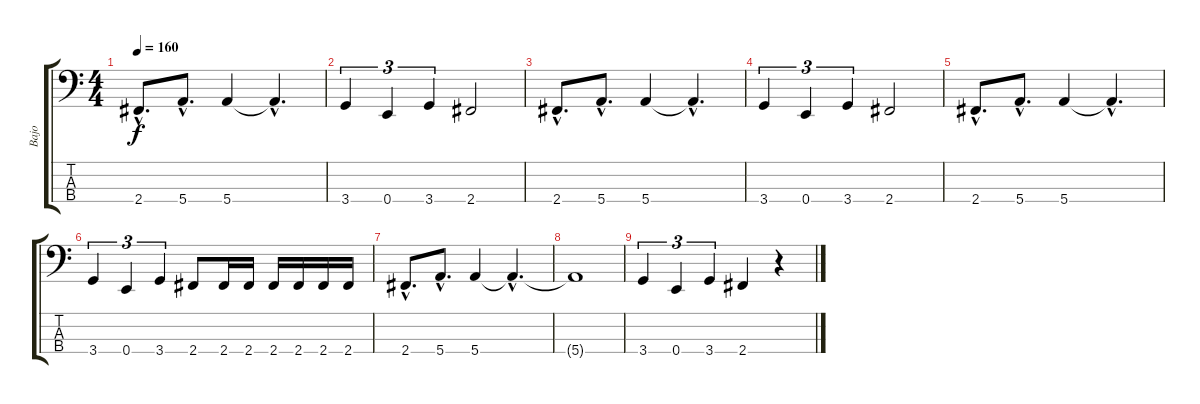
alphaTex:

\track ("Bajo" "Bajo") {instrument electricbasspick}
\staff {score tabs}
\tuning (G2 D2 A1 E1) {hide}
\ts (4 4)
\tempo 160
\clef f4
\ks c
2.4{hac}.8{d dy f} 5.4{hac}.8{d} 5.4.4 5.4{hac t}.4{d} |
3.4.4{tu (3 2)} 0.4.4{tu (3 2)} 3.4.4{tu (3 2)} 2.4.2 |
2.4{hac}.8{d} 5.4{hac}.8{d} 5.4.4 5.4{hac t}.4{d} |
3.4.4{tu (3 2)} 0.4.4{tu (3 2)} 3.4.4{tu (3 2)} 2.4.2 |
2.4{hac}.8{d} 5.4{hac}.8{d} 5.4.4 5.4{hac t}.4{d} |
3.4.4{tu (3 2)} 0.4.4{tu (3 2)} 3.4.4{tu (3 2)} 2.4.8 2.4.16 2.4.16 2.4.16 2.4.16 2.4.16 2.4.16 |
2.4{hac}.8{d} 5.4{hac}.8{d} 5.4.4 5.4{hac t}.4{d} |
5.4{t}.1 |
3.4.4{tu (3 2)} 0.4.4{tu (3 2)} 3.4.4{tu (3 2)} 2.4.4 r.4
